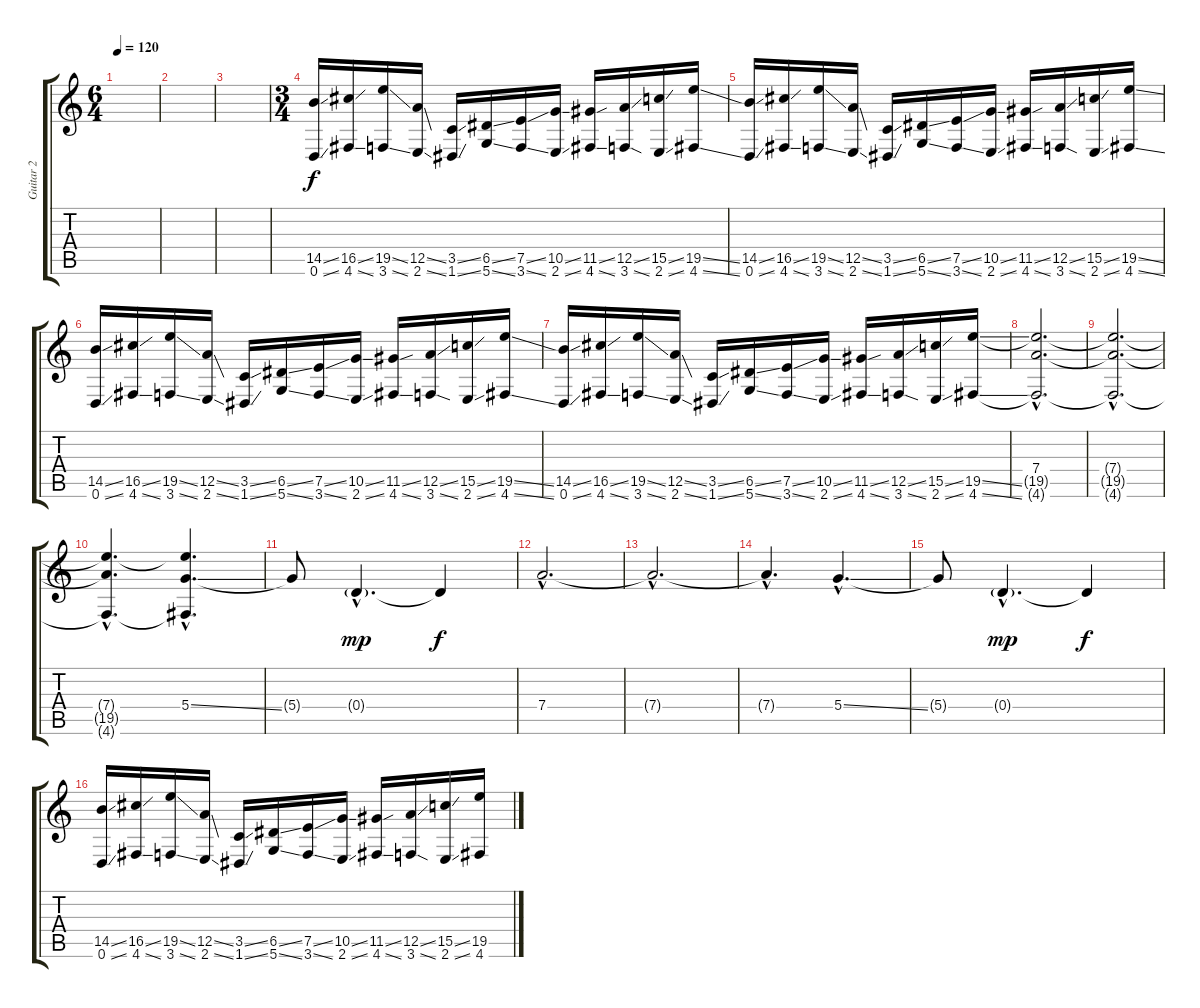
\track ("Guitar 2" "Guitar 2") {instrument distortionguitar}
\staff {score tabs}
\tuning (E4 B3 G3 D3 A2 D2) {hide}
\ts (6 4)
\tempo 120
\clef g2
\ks c
|
|
|
\ts (3 4)
(14.5{ss} 0.6{ss}).16{volume 9 instrument distortionguitar} (16.5{ss} 4.6{ss}).16 (19.5{ss} 3.6{ss}).16 (12.5{ss} 2.6{ss}).16 (3.5{ss} 1.6{ss}).16 (6.5{ss} 5.6{ss}).16 (7.5{ss} 3.6{ss}).16 (10.5{ss} 2.6{ss}).16 (11.5{ss} 4.6{ss}).16 (12.5{ss} 3.6{ss}).16 (15.5{ss} 2.6{ss}).16 (19.5{ss} 4.6{ss}).16 |
(14.5{ss} 0.6{ss}).16{volume 9} (16.5{ss} 4.6{ss}).16 (19.5{ss} 3.6{ss}).16 (12.5{ss} 2.6{ss}).16 (3.5{ss} 1.6{ss}).16 (6.5{ss} 5.6{ss}).16 (7.5{ss} 3.6{ss}).16 (10.5{ss} 2.6{ss}).16 (11.5{ss} 4.6{ss}).16 (12.5{ss} 3.6{ss}).16 (15.5{ss} 2.6{ss}).16 (19.5{ss} 4.6{ss}).16 |
(14.5{ss} 0.6{ss}).16{volume 9} (16.5{ss} 4.6{ss}).16 (19.5{ss} 3.6{ss}).16 (12.5{ss} 2.6{ss}).16 (3.5{ss} 1.6{ss}).16 (6.5{ss} 5.6{ss}).16 (7.5{ss} 3.6{ss}).16 (10.5{ss} 2.6{ss}).16 (11.5{ss} 4.6{ss}).16 (12.5{ss} 3.6{ss}).16 (15.5{ss} 2.6{ss}).16 (19.5{ss} 4.6{ss}).16 |
(14.5{ss} 0.6{ss}).16{volume 9} (16.5{ss} 4.6{ss}).16 (19.5{ss} 3.6{ss}).16 (12.5{ss} 2.6{ss}).16 (3.5{ss} 1.6{ss}).16 (6.5{ss} 5.6{ss}).16 (7.5{ss} 3.6{ss}).16 (10.5{ss} 2.6{ss}).16 (11.5{ss} 4.6{ss}).16 (12.5{ss} 3.6{ss}).16 (15.5{ss} 2.6{ss}).16 (19.5{ss} 4.6{ss}).16 |
(7.4{hac} 19.5{hac t} 4.6{hac t}).2{d volume 9} |
(7.4{hac t} 19.5{hac t} 4.6{hac t}).2{d volume 9} |
(7.4{hac t} 19.5{hac t} 4.6{hac t}).4{d} (5.4{ss hac} 19.5{hac t} 4.6{hac t}).4{d} |
5.4{t}.8 0.4{g hac}.4{d dy mp volume 0} 0.4{t}.4{dy f volume 9} |
7.4{hac}.2{d} |
7.4{hac t}.2{d} |
7.4{hac t}.4{d} 5.4{ss hac}.4{d} |
5.4{t}.8 0.4{g hac}.4{d dy mp volume 0} 0.4{t}.4{dy f volume 9} |
(14.5{ss} 0.6{ss}).16 (16.5{ss} 4.6{ss}).16 (19.5{ss} 3.6{ss}).16 (12.5{ss} 2.6{ss}).16 (3.5{ss} 1.6{ss}).16 (6.5{ss} 5.6{ss}).16 (7.5{ss} 3.6{ss}).16 (10.5{ss} 2.6{ss}).16 (11.5{ss} 4.6{ss}).16 (12.5{ss} 3.6{ss}).16 (15.5{ss} 2.6{ss}).16 (19.5 4.6).16
